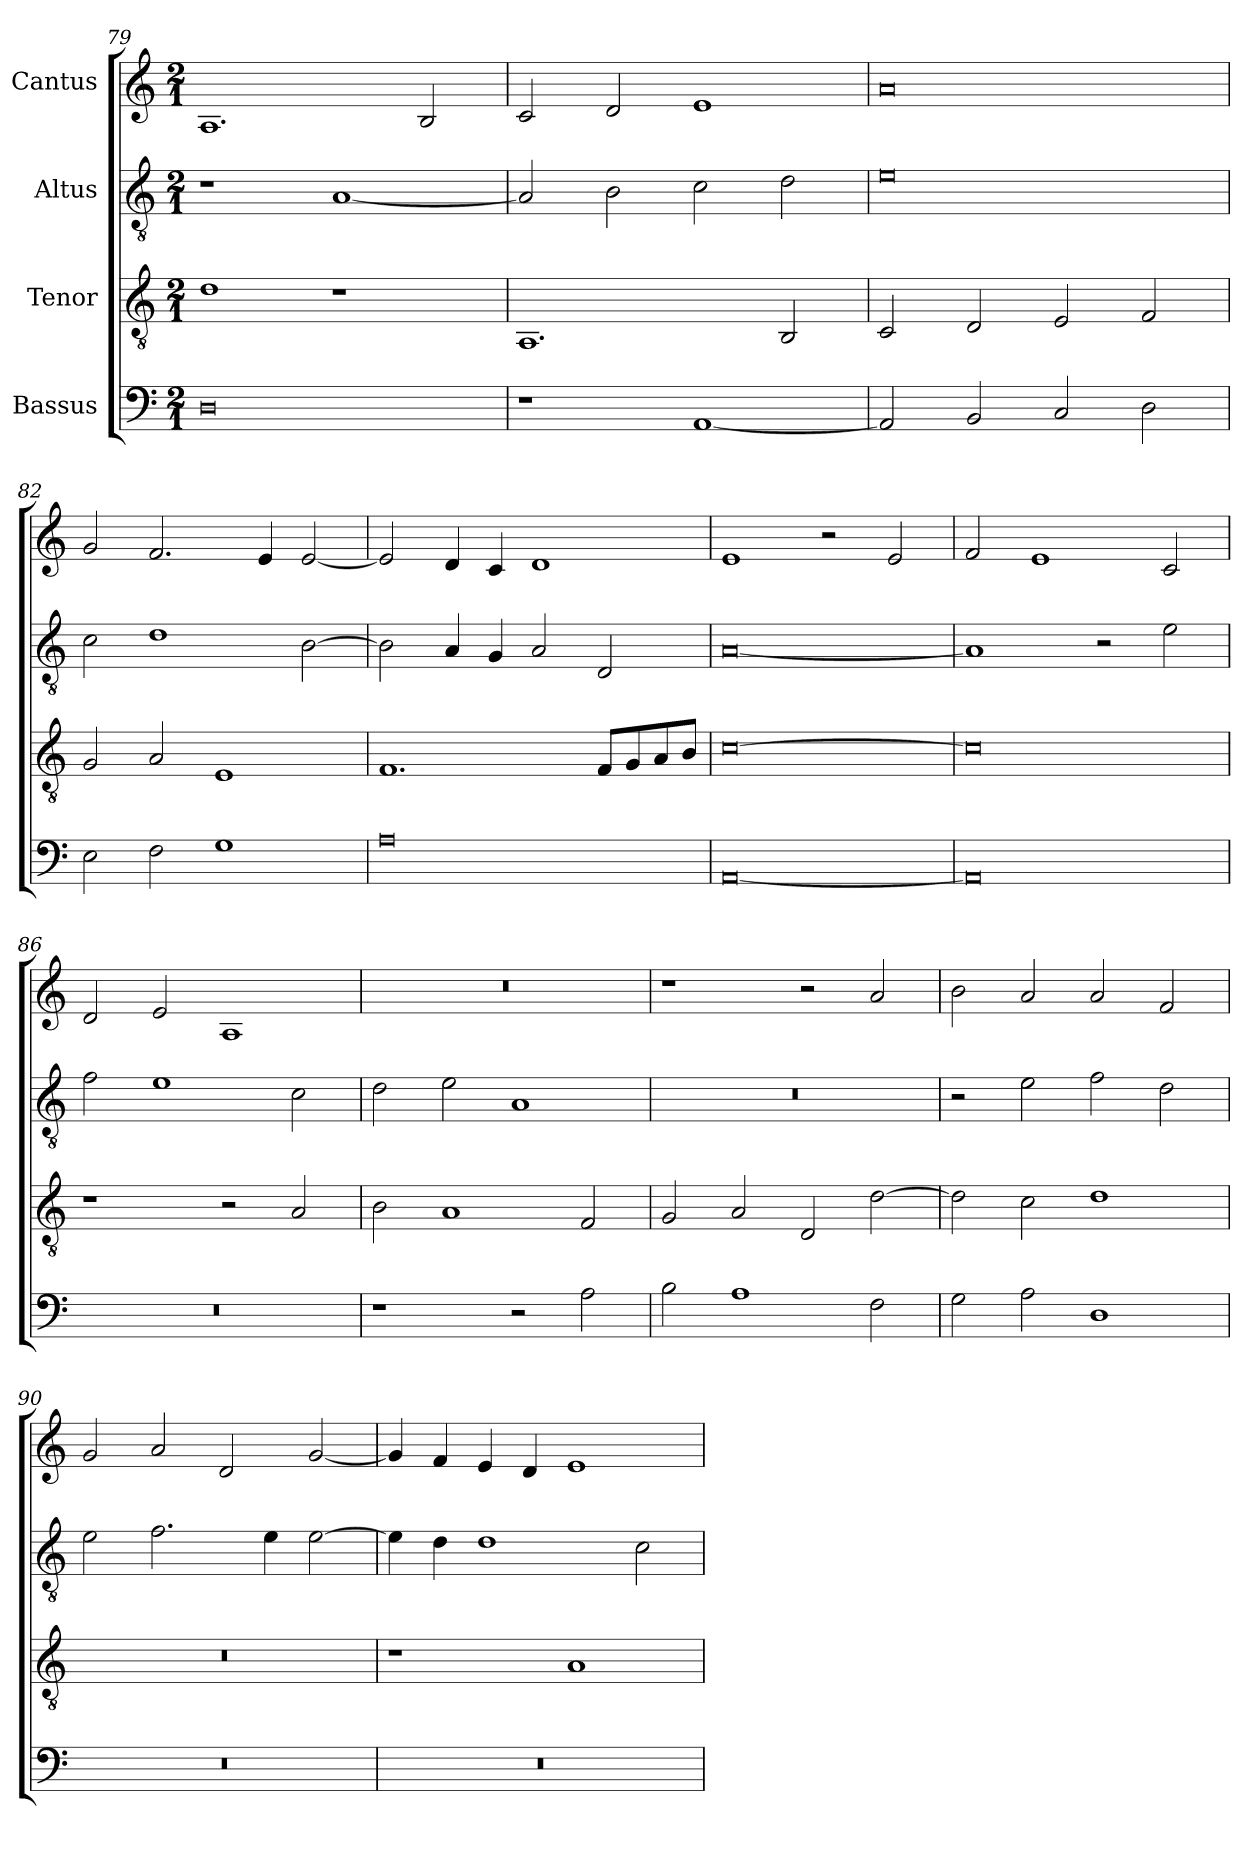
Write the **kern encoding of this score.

**kern	**kern	**kern	**kern
*part4	*part3	*part2	*part1
*staff4	*staff3	*staff2	*staff1
*I"Bassus	*I"Tenor	*I"Altus	*I"Cantus
*clefF4	*clefGv2	*clefGv2	*clefG2
*	*ITrd7c12	*ITrd7c12	*
*k[]	*k[]	*k[]	*k[]
*C:	*C:	*C:	*C:
*M2/1	*M2/1	*M2/1	*M2/1
=79	=79	=79	=79
0Di	1Di	1r	1.Ai
.	1r	[<1AAi	.
.	.	.	2Bi/
=80	=80	=80	=80
1r	1.AAAi	2AAi/]	2ci/
.	.	2BBi\	2di/
[<1AAi	.	2Ci\	1ei
.	2BBBi/	2Di\	.
=81	=81	=81	=81
2AAi/]	2CCi/	0Ei	0ai
2BBi/	2DDi/	.	.
2Ci/	2EEi/	.	.
2Di\	2FFi/	.	.
=82	=82	=82	=82
2Ei\	2GGi/	2Ci\	2gi/
2Fi\	2AAi/	1Di	2.fi/
1Gi	1EEi	.	.
.	.	.	4ei/
.	.	[>2BBi\	[<2ei/
!!LO:LB:g=z
=83	=83	=83	=83
0Ai	1.FFi	2BBi\]	2ei/]
.	.	4AAi/	4di/
.	.	4GGi/	4ci/
.	.	2AAi/	1di
.	8FFi/L	2DDi/	.
.	8GGi/	.	.
.	8AAi/	.	.
.	8BBi/J	.	.
=84	=84	=84	=84
[<0AAi	[>0Ci	[<0AAi	1ei
.	.	.	2r
.	.	.	2ei/
=85	=85	=85	=85
0AAi]	0Ci]	1AAi]	2fi/
.	.	.	1ei
.	.	2r	.
.	.	2Ei\	2ci/
=86	=86	=86	=86
!LO:N:vis=1	!	!	!
0r	1r	2Fi\	2di/
.	.	1Ei	2ei/
.	2r	.	1Ai
.	2AAi/	2Ci\	.
=87	=87	=87	=87
!	!	!	!LO:N:vis=1
1r	2BBi\	2Di\	0r
.	1AAi	2Ei\	.
2r	.	1AAi	.
2Ai\	2FFi/	.	.
!!LO:LB:g=z
=88	=88	=88	=88
!	!	!LO:N:vis=1	!
2Bi\	2GGi/	0r	1r
1Ai	2AAi/	.	.
.	2DDi/	.	2r
2Fi\	[>2Di\	.	2ai/
=89	=89	=89	=89
2Gi\	2Di\]	2r	2bi\
2Ai\	2Ci\	2Ei\	2ai/
1Di	1Di	2Fi\	2ai/
.	.	2Di\	2fi/
=90	=90	=90	=90
!LO:N:vis=1	!LO:N:vis=1	!	!
0r	0r	2Ei\	2gi/
.	.	2.Fi\	2ai/
.	.	.	2di/
.	.	4Ei\	.
.	.	[>2Ei\	[<2gi/
=91	=91	=91	=91
!LO:N:vis=1	!	!	!
0r	1r	4Ei\]	4gi/]
.	.	4Di\	4fi/
.	.	1Di	4ei/
.	.	.	4di/
.	1AAi	.	1ei
.	.	2Ci\	.
=	=	=	=
*-	*-	*-	*-
